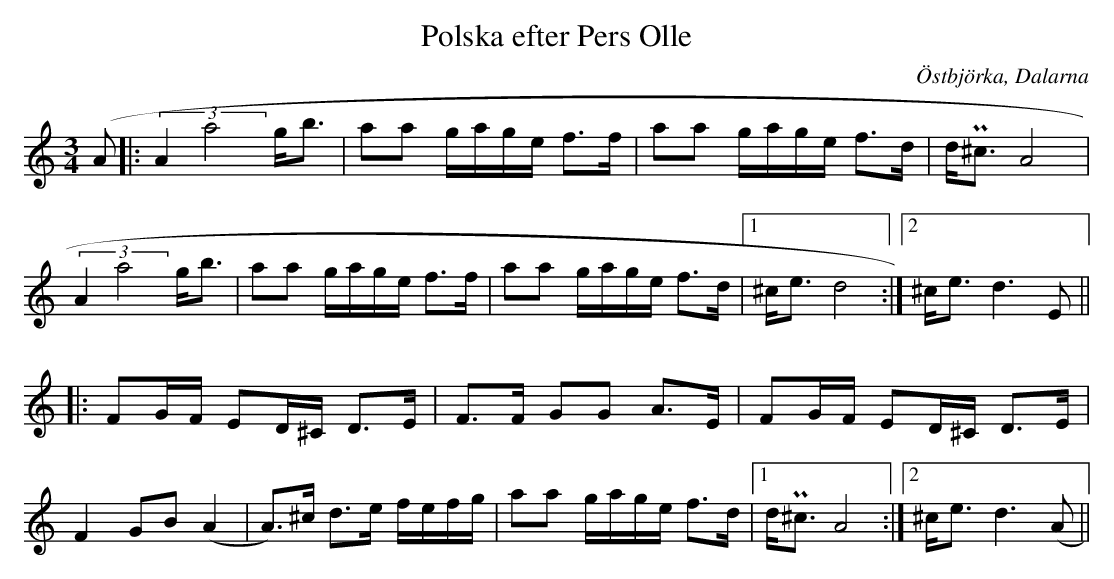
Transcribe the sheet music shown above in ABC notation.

X:1
T:Polska efter Pers Olle
O:Östbjörka, Dalarna
M:3/4
L:1/16
K:D Dor
(A2|: (3:2:2A4a8 gb3 | a2a2 gage f3f | a2a2 gage f3d | dP^c3 A8 |
   (3:2:2A4a8 gb3 | a2a2 gage f3f | a2a2 gage f3d |1 ^ce3 d8 :|2 ^ce3 d6 E2||
|: F2GF E2D^C D3E | F3F G2G2 A3E | F2GF E2D^C D3E |F4 G2B2 (A4 | A3)^c d3e fefg | a2a2 gage f3d |1 dP^c3 A8 :|2 ^ce3 d6 (A2 ||
